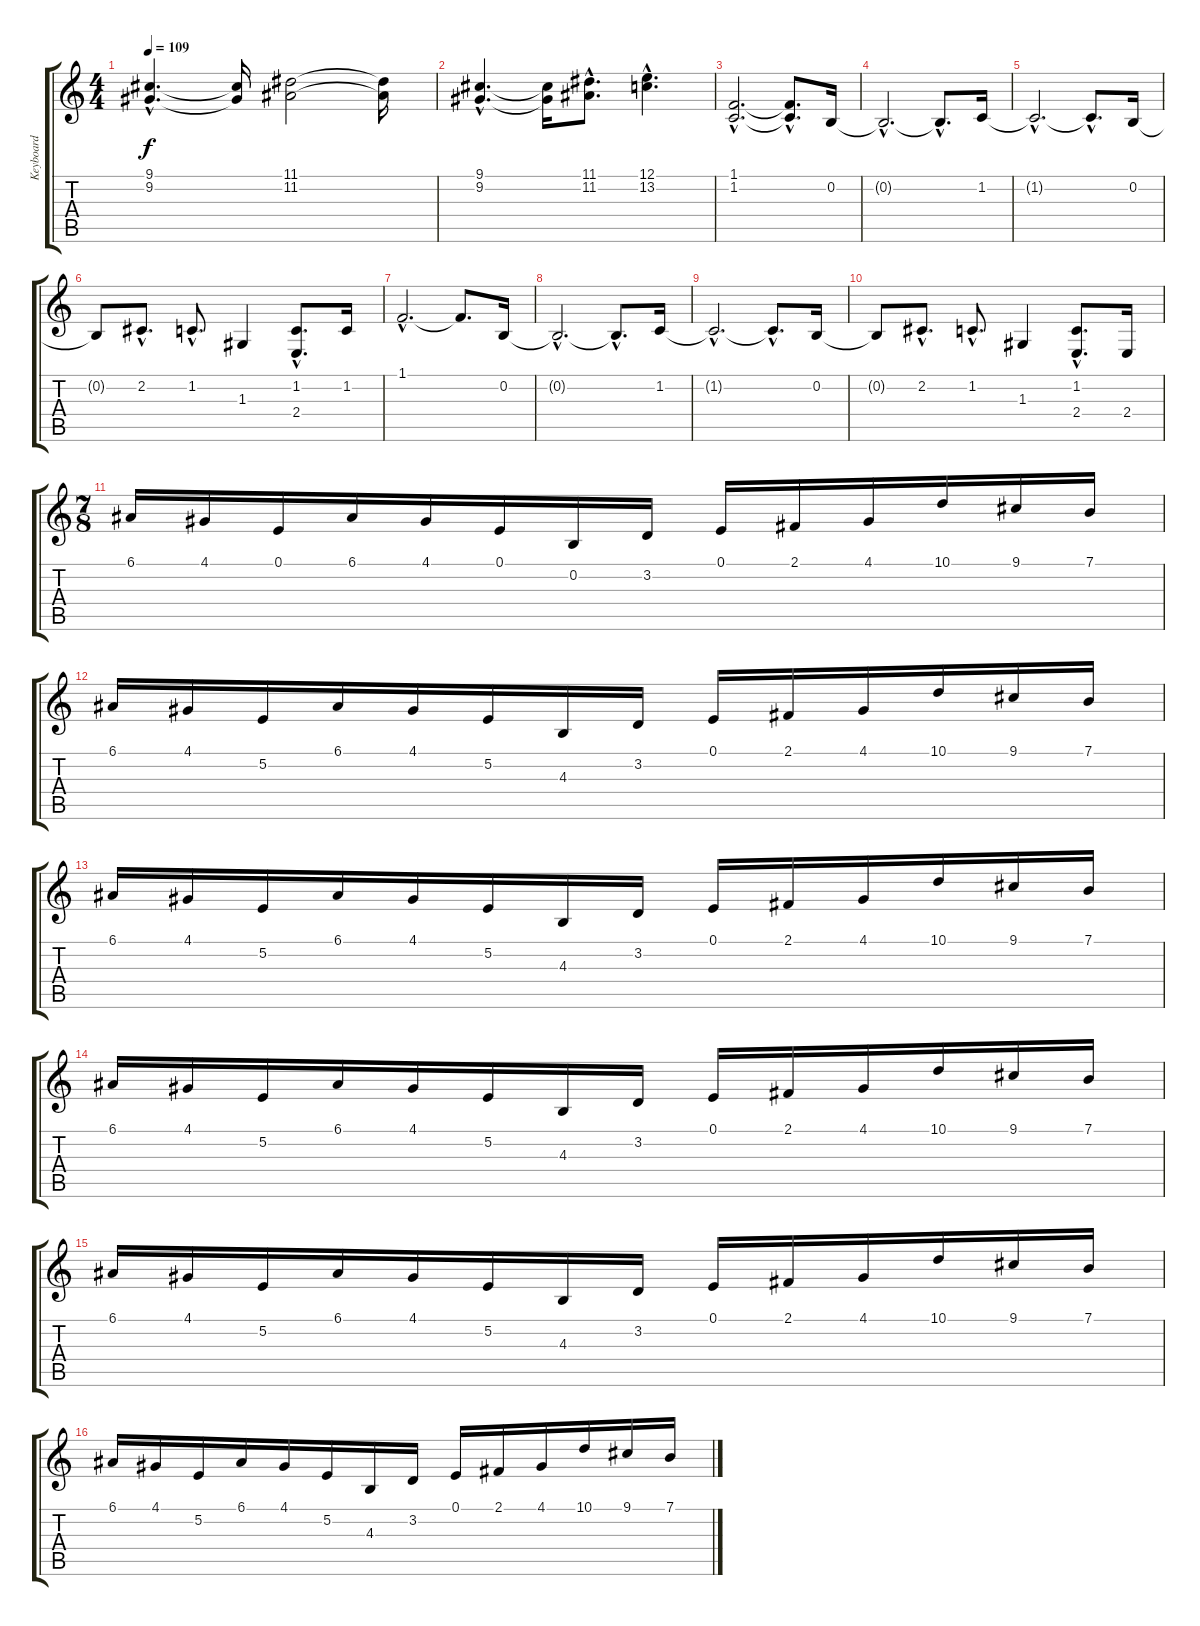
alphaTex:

\track ("Keyboard" "Keyboard") {instrument lead2sawtooth}
\staff {score tabs}
\tuning (E4 B3 G3 D3 A2 E2) {hide}
\ts (4 4)
\tempo 109
\clef g2
\ks c
(9.1{hac} 9.2{hac}).4{d dy f} (9.1{t} 9.2{t}).16 (11.1 11.2).2 (11.1{t} 11.2{t}).16 |
(9.1{hac} 9.2{hac}).4{d} (9.1{t} 9.2{t}).16 (11.1{hac} 11.2{hac}).8{d} (12.1{hac} 13.2{hac}).4{d} |
(1.1{hac} 1.2{hac}).2{d volume 12 balance 8} (1.1{t} 1.2{hac t}).8{d} 0.2.16 |
0.2{hac t}.2{d} 0.2{hac t}.8{d} 1.2.16 |
1.2{hac t}.2{d} 1.2{hac t}.8{d} 0.2.16 |
0.2{t}.8 2.2{hac}.8{d} 1.2{hac}.8{d} 1.3.4 (1.2{hac} 2.4{hac}).8{d} 1.2.16 |
1.1{hac}.2{d} 1.1{t}.8{d} 0.2.16 |
0.2{hac t}.2{d} 0.2{hac t}.8{d} 1.2.16 |
1.2{hac t}.2{d} 1.2{hac t}.8{d} 0.2.16 |
0.2{t}.8 2.2{hac}.8{d} 1.2{hac}.8{d} 1.3.4 (1.2{hac} 2.4{hac}).8{d} 2.4.16 |
\ts (7 8)
6.1.16{volume 14 balance 8 instrument acousticgrandpiano} 4.1.16 0.1.16 6.1.16 4.1.16 0.1.16 0.2.16 3.2.16 0.1.16 2.1.16 4.1.16 10.1.16 9.1.16 7.1.16 |
6.1.16 4.1.16 5.2.16 6.1.16 4.1.16 5.2.16 4.3.16 3.2.16 0.1.16 2.1.16 4.1.16 10.1.16 9.1.16 7.1.16 |
6.1.16 4.1.16 5.2.16 6.1.16 4.1.16 5.2.16 4.3.16 3.2.16 0.1.16 2.1.16 4.1.16 10.1.16 9.1.16 7.1.16 |
6.1.16 4.1.16 5.2.16 6.1.16 4.1.16 5.2.16 4.3.16 3.2.16 0.1.16 2.1.16 4.1.16 10.1.16 9.1.16 7.1.16 |
6.1.16 4.1.16 5.2.16 6.1.16 4.1.16 5.2.16 4.3.16 3.2.16 0.1.16 2.1.16 4.1.16 10.1.16 9.1.16 7.1.16 |
6.1.16 4.1.16 5.2.16 6.1.16 4.1.16 5.2.16 4.3.16 3.2.16 0.1.16 2.1.16 4.1.16 10.1.16 9.1.16 7.1.16
